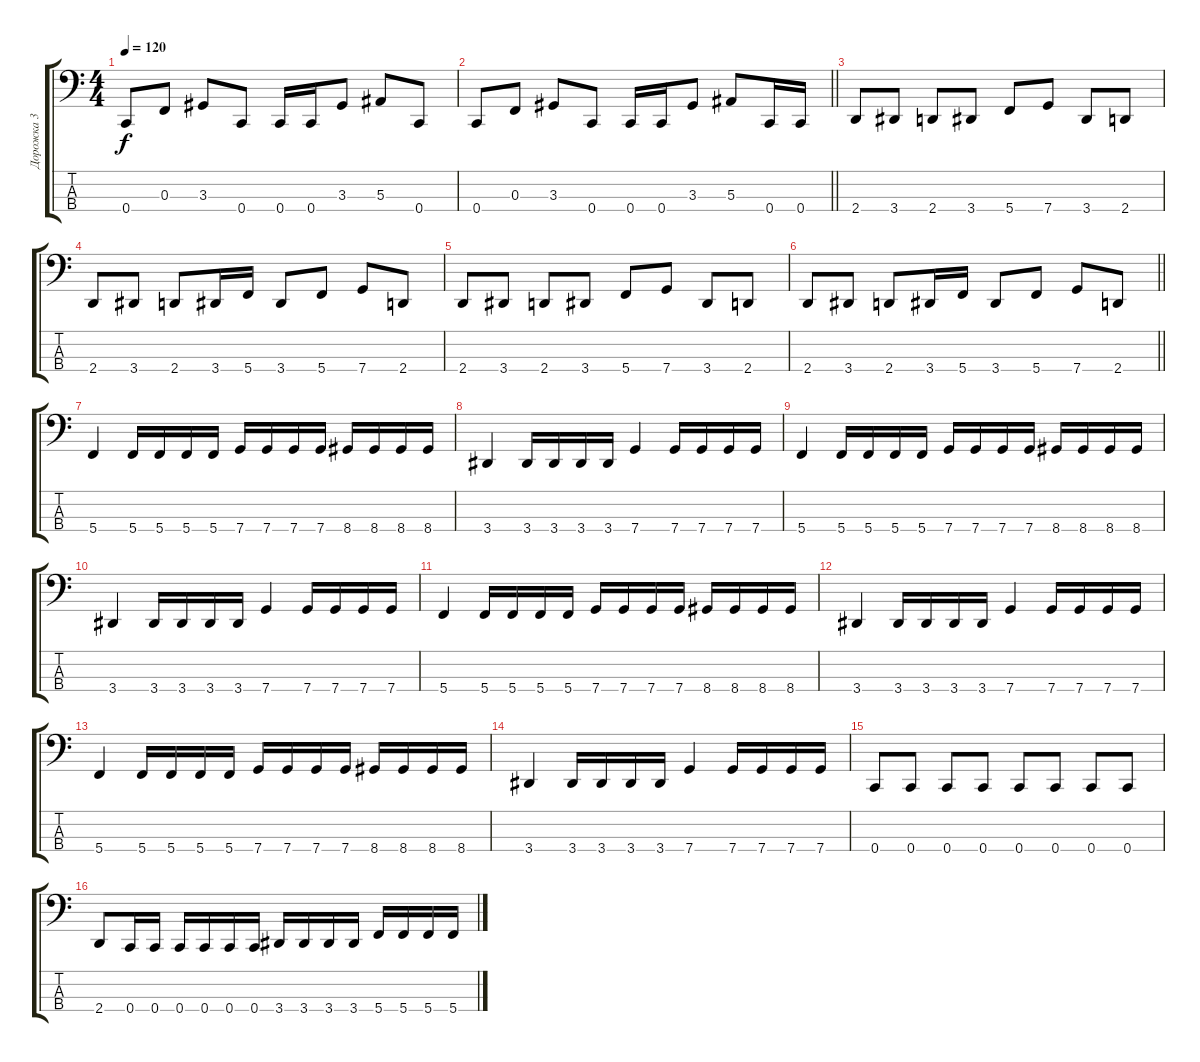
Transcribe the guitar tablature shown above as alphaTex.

\track ("Дорожка 3" "Дорожка 3") {instrument slapbass1}
\staff {score tabs}
\tuning (Eb2 Bb1 F1 C1) {hide}
\ts (4 4)
\tempo 120
\clef f4
\ks c
0.4.8{dy f} 0.3.8 3.3.8 0.4.8 0.4.16 0.4.16 3.3.8 5.3.8 0.4.8 |
\barLineRight lightlight
0.4.8 0.3.8 3.3.8 0.4.8 0.4.16 0.4.16 3.3.8 5.3.8 0.4.16 0.4.16 |
2.4.8 3.4.8 2.4.8 3.4.8 5.4.8 7.4.8 3.4.8 2.4.8 |
2.4.8 3.4.8 2.4.8 3.4.16 5.4.16 3.4.8 5.4.8 7.4.8 2.4.8 |
2.4.8 3.4.8 2.4.8 3.4.8 5.4.8 7.4.8 3.4.8 2.4.8 |
\barLineRight lightlight
2.4.8 3.4.8 2.4.8 3.4.16 5.4.16 3.4.8 5.4.8 7.4.8 2.4.8 |
5.4.4 5.4.16 5.4.16 5.4.16 5.4.16 7.4.16 7.4.16 7.4.16 7.4.16 8.4.16 8.4.16 8.4.16 8.4.16 |
3.4.4 3.4.16 3.4.16 3.4.16 3.4.16 7.4.4 7.4.16 7.4.16 7.4.16 7.4.16 |
5.4.4 5.4.16 5.4.16 5.4.16 5.4.16 7.4.16 7.4.16 7.4.16 7.4.16 8.4.16 8.4.16 8.4.16 8.4.16 |
3.4.4 3.4.16 3.4.16 3.4.16 3.4.16 7.4.4 7.4.16 7.4.16 7.4.16 7.4.16 |
5.4.4 5.4.16 5.4.16 5.4.16 5.4.16 7.4.16 7.4.16 7.4.16 7.4.16 8.4.16 8.4.16 8.4.16 8.4.16 |
3.4.4 3.4.16 3.4.16 3.4.16 3.4.16 7.4.4 7.4.16 7.4.16 7.4.16 7.4.16 |
5.4.4 5.4.16 5.4.16 5.4.16 5.4.16 7.4.16 7.4.16 7.4.16 7.4.16 8.4.16 8.4.16 8.4.16 8.4.16 |
3.4.4 3.4.16 3.4.16 3.4.16 3.4.16 7.4.4 7.4.16 7.4.16 7.4.16 7.4.16 |
0.4.8 0.4.8 0.4.8 0.4.8 0.4.8 0.4.8 0.4.8 0.4.8 |
2.4.8 0.4.16 0.4.16 0.4.16 0.4.16 0.4.16 0.4.16 3.4.16 3.4.16 3.4.16 3.4.16 5.4.16 5.4.16 5.4.16 5.4.16
